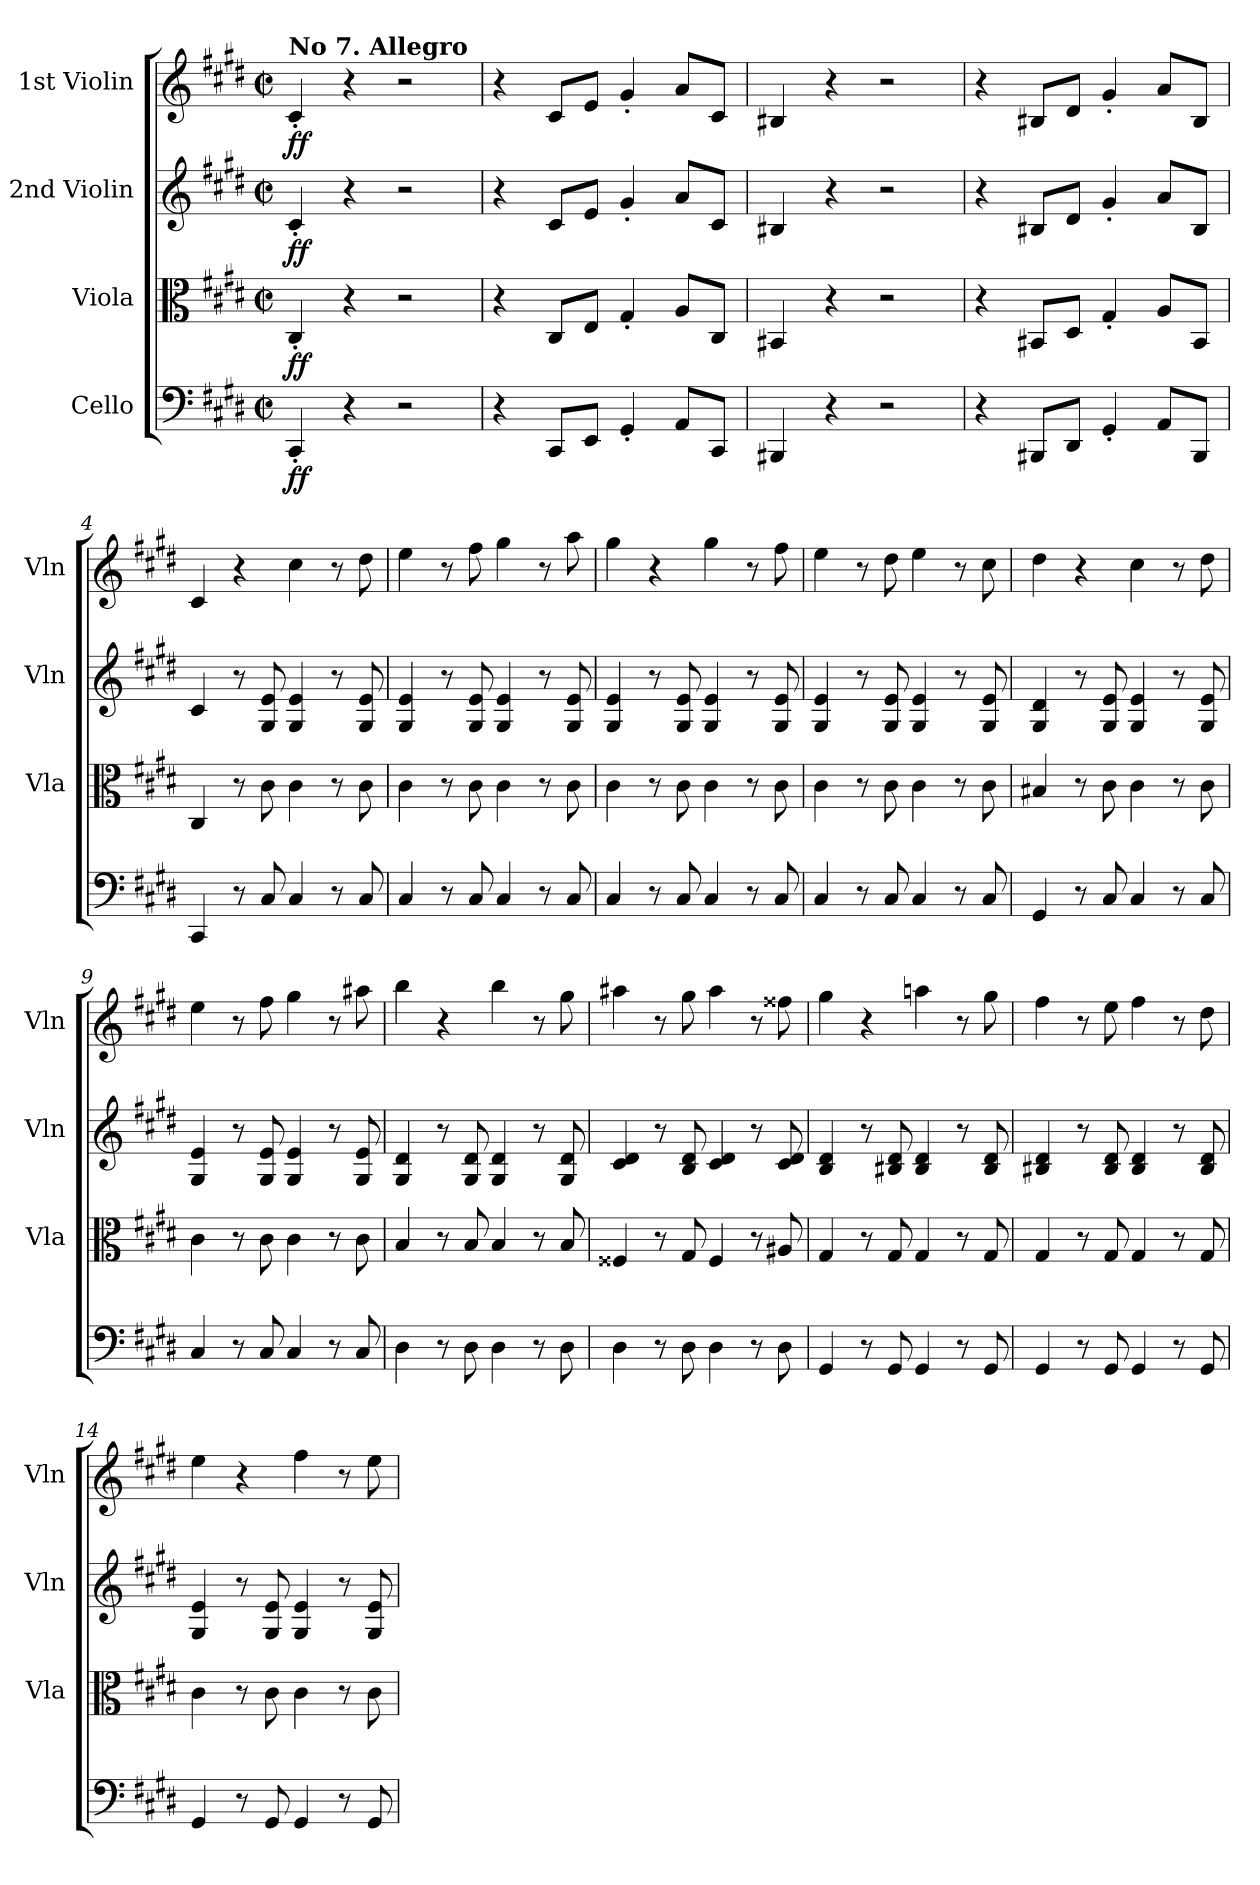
**kern	**dynam	**kern	**dynam	**kern	**dynam	**kern	**dynam
*part4	*part4	*part3	*part3	*part2	*part2	*part1	*part1
*staff4	*staff4	*staff3	*staff3	*staff2	*staff2	*staff1	*staff1
*I"Cello	*	*I"Viola	*	*I"2nd Violin	*	*I"1st Violin	*
*	*	*I'Vla	*	*I'Vln	*	*I'Vln	*
*clefF4	*	*clefC3	*	*clefG2	*	*clefG2	*
*k[f#c#g#d#]	*	*k[f#c#g#d#]	*	*k[f#c#g#d#]	*	*k[f#c#g#d#]	*
*c#:	*	*c#:	*	*c#:	*	*c#:	*
*M2/2	*	*M2/2	*	*M2/2	*	*M2/2	*
*met(c|)	*	*met(c|)	*	*met(c|)	*	*met(c|)	*
=	=	=	=	=	=	=	=
!	!	!	!	!	!	!LO:TX:a:B:t=No 7.  Allegro	!
!	!LO:DY:b	!	!LO:DY:b	!	!LO:DY:b	!	!LO:DY:b
4CC#'/	ff	4C#'/	ff	4c#'/	ff	4c#'/	ff
4r	.	4r	.	4r	.	4r	.
2r	.	2r	.	2r	.	2r	.
=1	=1	=1	=1	=1	=1	=1	=1
4r	.	4r	.	4r	.	4r	.
8CC#/L	.	8C#/L	.	8c#/L	.	8c#/L	.
8EE/J	.	8E/J	.	8e/J	.	8e/J	.
4GG#'/	.	4G#'/	.	4g#'/	.	4g#'/	.
8AA/L	.	8A/L	.	8a/L	.	8a/L	.
8CC#/J	.	8C#/J	.	8c#/J	.	8c#/J	.
=2	=2	=2	=2	=2	=2	=2	=2
4BBB#X/	.	4BB#X/	.	4B#X/	.	4B#X/	.
4r	.	4r	.	4r	.	4r	.
2r	.	2r	.	2r	.	2r	.
=3	=3	=3	=3	=3	=3	=3	=3
4r	.	4r	.	4r	.	4r	.
8BBB#X/L	.	8BB#X/L	.	8B#X/L	.	8B#X/L	.
8DD#/J	.	8D#/J	.	8d#/J	.	8d#/J	.
4GG#'/	.	4G#'/	.	4g#'/	.	4g#'/	.
8AA/L	.	8A/L	.	8a/L	.	8a/L	.
8BBB#/J	.	8BB#/J	.	8B#/J	.	8B#/J	.
!!LO:LB:g=z
=4	=4	=4	=4	=4	=4	=4	=4
4CC#/	.	4C#/	.	4c#/	.	4c#/	.
8r	.	8r	.	8r	.	4r	.
8C#/	.	8c#\	.	8G#/ 8e/	.	.	.
4C#/	.	4c#\	.	4G#/ 4e/	.	4cc#\	.
8r	.	8r	.	8r	.	8r	.
8C#/	.	8c#\	.	8G#/ 8e/	.	8dd#\	.
=5	=5	=5	=5	=5	=5	=5	=5
4C#/	.	4c#\	.	4G#/ 4e/	.	4ee\	.
8r	.	8r	.	8r	.	8r	.
8C#/	.	8c#\	.	8G#/ 8e/	.	8ff#\	.
4C#/	.	4c#\	.	4G#/ 4e/	.	4gg#\	.
8r	.	8r	.	8r	.	8r	.
8C#/	.	8c#\	.	8G#/ 8e/	.	8aa\	.
=6	=6	=6	=6	=6	=6	=6	=6
4C#/	.	4c#\	.	4G#/ 4e/	.	4gg#\	.
8r	.	8r	.	8r	.	4r	.
8C#/	.	8c#\	.	8G#/ 8e/	.	.	.
4C#/	.	4c#\	.	4G#/ 4e/	.	4gg#\	.
8r	.	8r	.	8r	.	8r	.
8C#/	.	8c#\	.	8G#/ 8e/	.	8ff#\	.
=7	=7	=7	=7	=7	=7	=7	=7
4C#/	.	4c#\	.	4G#/ 4e/	.	4ee\	.
8r	.	8r	.	8r	.	8r	.
8C#/	.	8c#\	.	8G#/ 8e/	.	8dd#\	.
4C#/	.	4c#\	.	4G#/ 4e/	.	4ee\	.
8r	.	8r	.	8r	.	8r	.
8C#/	.	8c#\	.	8G#/ 8e/	.	8cc#\	.
=8	=8	=8	=8	=8	=8	=8	=8
4GG#/	.	4B#X/	.	4G#/ 4d#/	.	4dd#\	.
8r	.	8r	.	8r	.	4r	.
8C#/	.	8c#\	.	8G#/ 8e/	.	.	.
4C#/	.	4c#\	.	4G#/ 4e/	.	4cc#\	.
8r	.	8r	.	8r	.	8r	.
8C#/	.	8c#\	.	8G#/ 8e/	.	8dd#\	.
!!LO:LB:g=z
=9	=9	=9	=9	=9	=9	=9	=9
4C#/	.	4c#\	.	4G#/ 4e/	.	4ee\	.
8r	.	8r	.	8r	.	8r	.
8C#/	.	8c#\	.	8G#/ 8e/	.	8ff#\	.
4C#/	.	4c#\	.	4G#/ 4e/	.	4gg#\	.
8r	.	8r	.	8r	.	8r	.
8C#/	.	8c#\	.	8G#/ 8e/	.	8aa#X\	.
=10	=10	=10	=10	=10	=10	=10	=10
4D#\	.	4B/	.	4G#/ 4d#/	.	4bb\	.
8r	.	8r	.	8r	.	4r	.
8D#\	.	8B/	.	8G#/ 8d#/	.	.	.
4D#\	.	4B/	.	4G#/ 4d#/	.	4bb\	.
8r	.	8r	.	8r	.	8r	.
8D#\	.	8B/	.	8G#/ 8d#/	.	8gg#\	.
=11	=11	=11	=11	=11	=11	=11	=11
4D#\	.	4F##X/	.	4c#/ 4d#/	.	4aa#X\	.
8r	.	8r	.	8r	.	8r	.
8D#\	.	8G#/	.	8B/ 8d#/	.	8gg#\	.
4D#\	.	4F##/	.	4c#/ 4d#/	.	4aa#\	.
8r	.	8r	.	8r	.	8r	.
8D#\	.	8A#X/	.	8c#/ 8d#/	.	8ff##X\	.
=12	=12	=12	=12	=12	=12	=12	=12
4GG#/	.	4G#/	.	4B/ 4d#/	.	4gg#\	.
8r	.	8r	.	8r	.	4r	.
8GG#/	.	8G#/	.	8B#X/ 8d#/	.	.	.
4GG#/	.	4G#/	.	4B#/ 4d#/	.	4aan\	.
8r	.	8r	.	8r	.	8r	.
8GG#/	.	8G#/	.	8B#/ 8d#/	.	8gg#\	.
!!LO:PB:g=z
=13	=13	=13	=13	=13	=13	=13	=13
4GG#/	.	4G#/	.	4B#X/ 4d#/	.	4ff#\	.
8r	.	8r	.	8r	.	8r	.
8GG#/	.	8G#/	.	8B#/ 8d#/	.	8ee\	.
4GG#/	.	4G#/	.	4B#/ 4d#/	.	4ff#\	.
8r	.	8r	.	8r	.	8r	.
8GG#/	.	8G#/	.	8B#/ 8d#/	.	8dd#\	.
=14	=14	=14	=14	=14	=14	=14	=14
4GG#/	.	4c#\	.	4G#/ 4e/	.	4ee\	.
8r	.	8r	.	8r	.	4r	.
8GG#/	.	8c#\	.	8G#/ 8e/	.	.	.
4GG#/	.	4c#\	.	4G#/ 4e/	.	4ff#\	.
8r	.	8r	.	8r	.	8r	.
8GG#/	.	8c#\	.	8G#/ 8e/	.	8ee\	.
=	=	=	=	=	=	=	=
*-	*-	*-	*-	*-	*-	*-	*-
